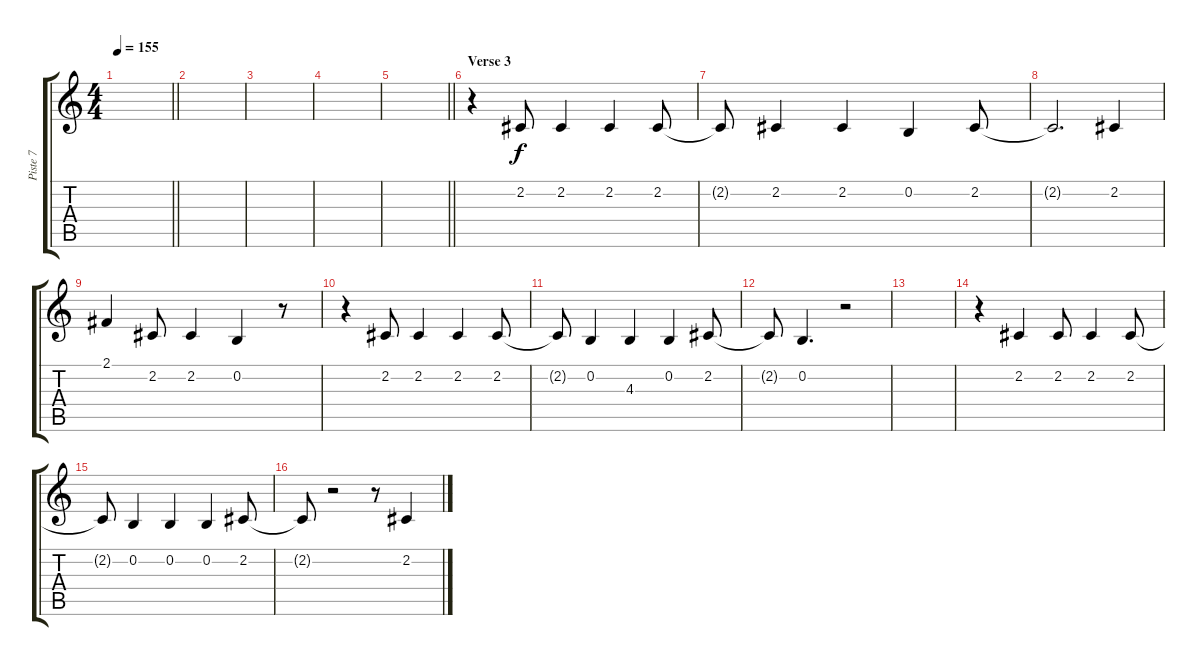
\track ("Piste 7" "Piste 7") {instrument flute}
\staff {score tabs}
\tuning (E4 B3 G3 D3 A2 E2) {hide}
\ts (4 4)
\tempo 155
\clef g2
\barLineRight lightlight
\ks c
|
|
|
|
\barLineRight lightlight
|
\section ("" "Verse 3")
r.4 2.2.8 2.2.4 2.2.4 2.2.8 |
2.2{t}.8 2.2.4 2.2.4 0.2.4 2.2.8 |
2.2{t}.2{d} 2.2.4 |
2.1.4 2.2.8 2.2.4 0.2.4 r.8 |
r.4 2.2.8 2.2.4 2.2.4 2.2.8 |
2.2{t}.8 0.2.4 4.3.4 0.2.4 2.2.8 |
2.2{t}.8 0.2.4{d} r.2 |
|
r.4 2.2.4 2.2.8 2.2.4 2.2.8 |
2.2{t}.8 0.2.4 0.2.4 0.2.4 2.2.8 |
2.2{t}.8 r.2 r.8 2.2.4
